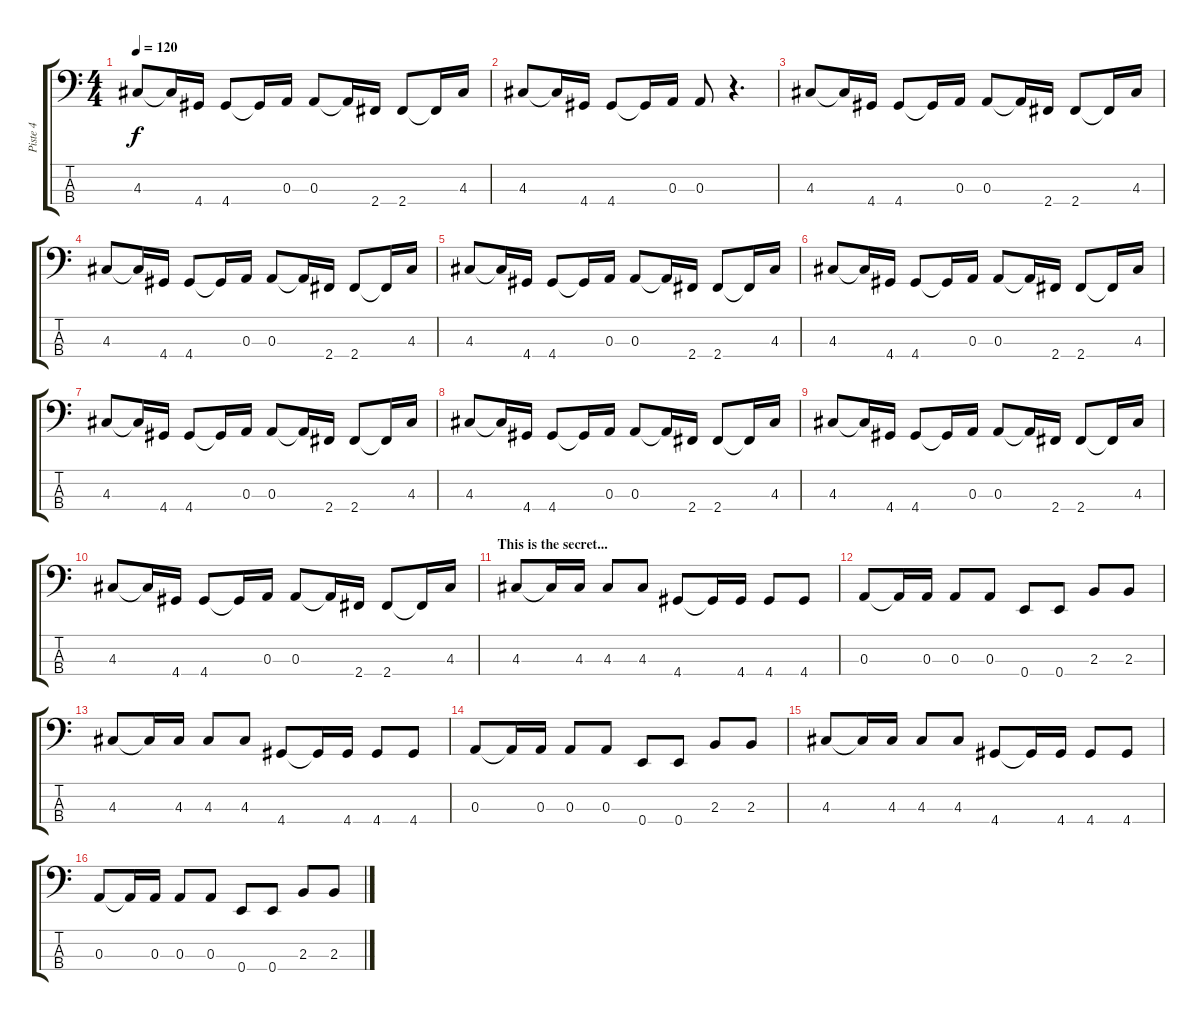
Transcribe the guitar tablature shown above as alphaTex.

\track ("Piste 4" "Piste 4") {instrument acousticbass}
\staff {score tabs}
\tuning (G2 D2 A1 E1) {hide}
\ts (4 4)
\tempo 120
\clef f4
\ks c
4.3.8{dy f} 4.3{t}.16 4.4.16 4.4.8 4.4{t}.16 0.3.16 0.3.8 0.3{t}.16 2.4.16 2.4.8 2.4{t}.16 4.3.16 |
4.3.8 4.3{t}.16 4.4.16 4.4.8 4.4{t}.16 0.3.16 0.3.8 r.4{d} |
4.3.8 4.3{t}.16 4.4.16 4.4.8 4.4{t}.16 0.3.16 0.3.8 0.3{t}.16 2.4.16 2.4.8 2.4{t}.16 4.3.16 |
4.3.8 4.3{t}.16 4.4.16 4.4.8 4.4{t}.16 0.3.16 0.3.8 0.3{t}.16 2.4.16 2.4.8 2.4{t}.16 4.3.16 |
4.3.8 4.3{t}.16 4.4.16 4.4.8 4.4{t}.16 0.3.16 0.3.8 0.3{t}.16 2.4.16 2.4.8 2.4{t}.16 4.3.16 |
4.3.8 4.3{t}.16 4.4.16 4.4.8 4.4{t}.16 0.3.16 0.3.8 0.3{t}.16 2.4.16 2.4.8 2.4{t}.16 4.3.16 |
4.3.8 4.3{t}.16 4.4.16 4.4.8 4.4{t}.16 0.3.16 0.3.8 0.3{t}.16 2.4.16 2.4.8 2.4{t}.16 4.3.16 |
4.3.8 4.3{t}.16 4.4.16 4.4.8 4.4{t}.16 0.3.16 0.3.8 0.3{t}.16 2.4.16 2.4.8 2.4{t}.16 4.3.16 |
4.3.8 4.3{t}.16 4.4.16 4.4.8 4.4{t}.16 0.3.16 0.3.8 0.3{t}.16 2.4.16 2.4.8 2.4{t}.16 4.3.16 |
4.3.8 4.3{t}.16 4.4.16 4.4.8 4.4{t}.16 0.3.16 0.3.8 0.3{t}.16 2.4.16 2.4.8 2.4{t}.16 4.3.16 |
\section ("" "This is the secret...")
4.3.8 4.3{t}.16 4.3.16 4.3.8 4.3.8 4.4.8 4.4{t}.16 4.4.16 4.4.8 4.4.8 |
0.3.8 0.3{t}.16 0.3.16 0.3.8 0.3.8 0.4.8 0.4.8 2.3.8 2.3.8 |
4.3.8 4.3{t}.16 4.3.16 4.3.8 4.3.8 4.4.8 4.4{t}.16 4.4.16 4.4.8 4.4.8 |
0.3.8 0.3{t}.16 0.3.16 0.3.8 0.3.8 0.4.8 0.4.8 2.3.8 2.3.8 |
4.3.8 4.3{t}.16 4.3.16 4.3.8 4.3.8 4.4.8 4.4{t}.16 4.4.16 4.4.8 4.4.8 |
0.3.8 0.3{t}.16 0.3.16 0.3.8 0.3.8 0.4.8 0.4.8 2.3.8 2.3.8
